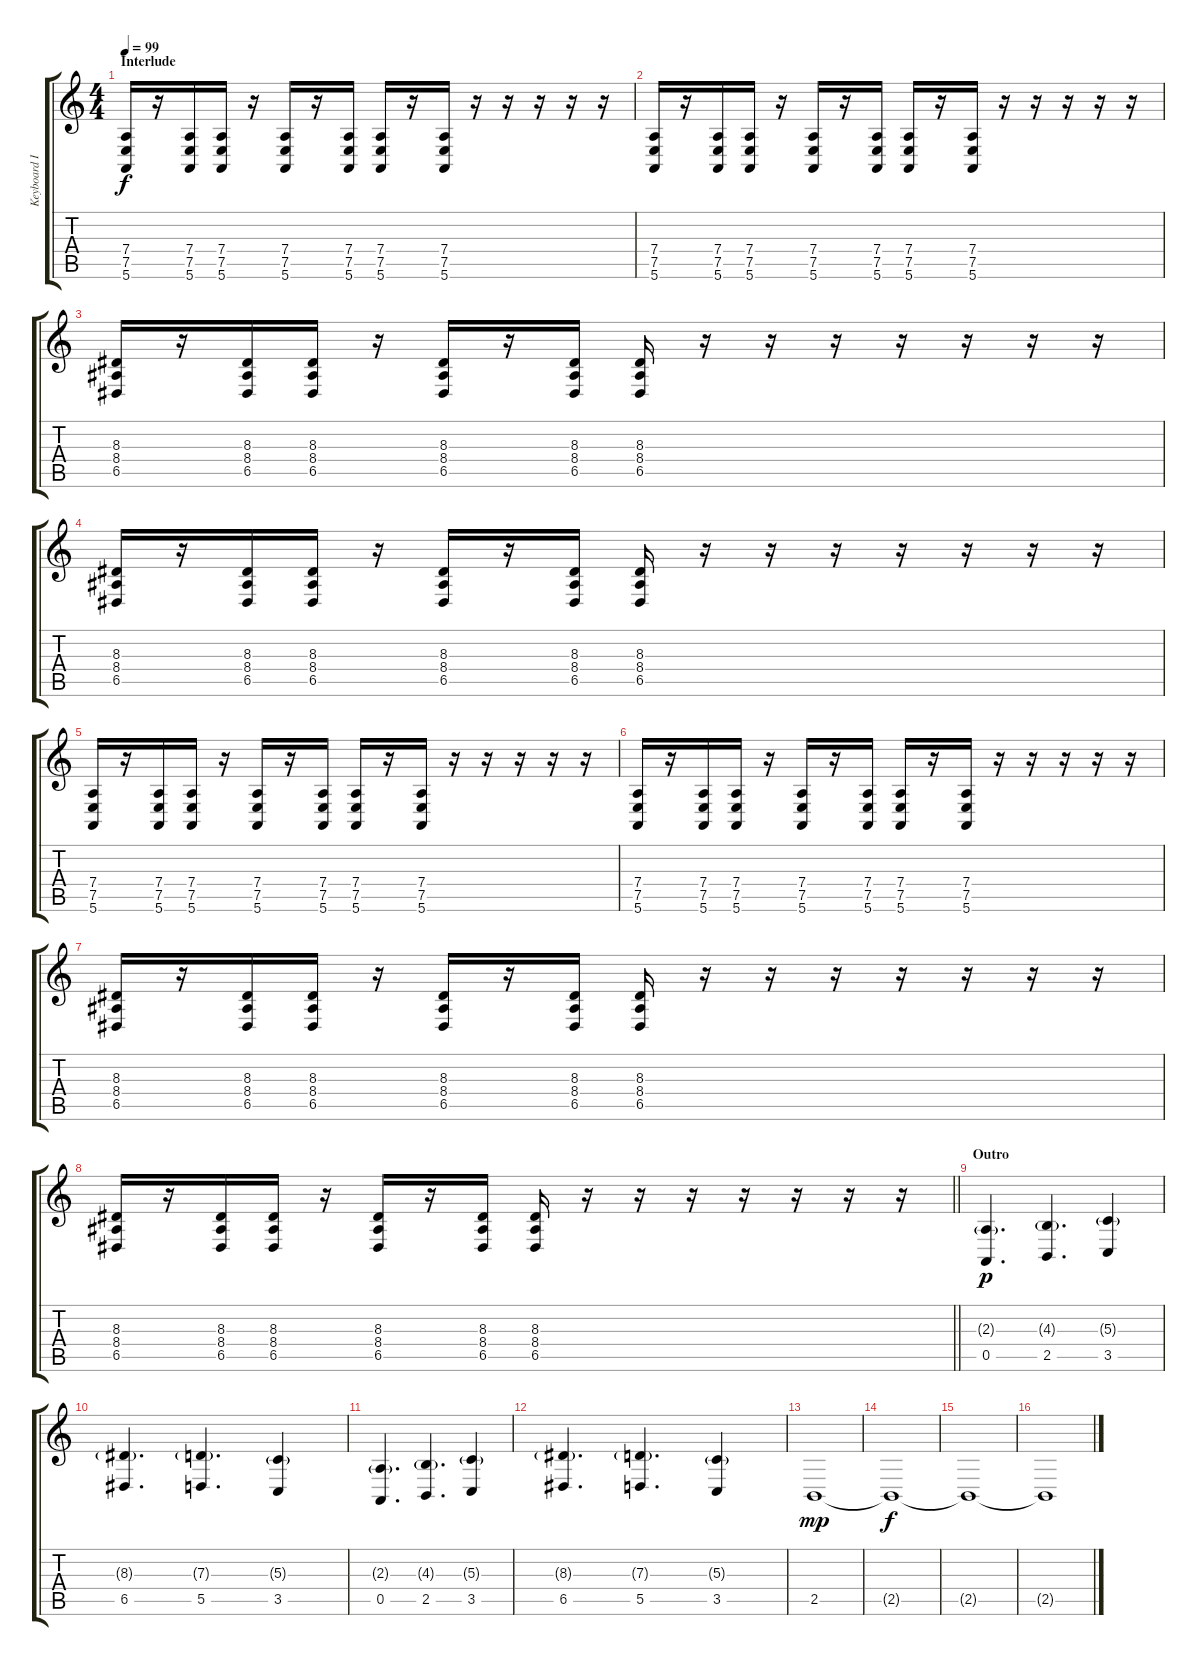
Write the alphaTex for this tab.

\track ("Keyboard I" "Keyboard I") {instrument frenchhorn}
\staff {score tabs}
\tuning (E4 B3 G3 D3 A2 E2) {hide}
\ts (4 4)
\section ("" "Interlude")
\tempo 99
\clef g2
\ks c
(7.4 7.5 5.6).16{dy f} r.16 (7.4 7.5 5.6).16 (7.4 7.5 5.6).16 r.16 (7.4 7.5 5.6).16 r.16 (7.4 7.5 5.6).16 (7.4 7.5 5.6).16 r.16 (7.4 7.5 5.6).16 r.16 r.16 r.16 r.16 r.16 |
(7.4 7.5 5.6).16 r.16 (7.4 7.5 5.6).16 (7.4 7.5 5.6).16 r.16 (7.4 7.5 5.6).16 r.16 (7.4 7.5 5.6).16 (7.4 7.5 5.6).16 r.16 (7.4 7.5 5.6).16 r.16 r.16 r.16 r.16 r.16 |
(8.3 8.4 6.5).16 r.16 (8.3 8.4 6.5).16 (8.3 8.4 6.5).16 r.16 (8.3 8.4 6.5).16 r.16 (8.3 8.4 6.5).16 (8.3 8.4 6.5).16 r.16 r.16 r.16 r.16 r.16 r.16 r.16 |
(8.3 8.4 6.5).16 r.16 (8.3 8.4 6.5).16 (8.3 8.4 6.5).16 r.16 (8.3 8.4 6.5).16 r.16 (8.3 8.4 6.5).16 (8.3 8.4 6.5).16 r.16 r.16 r.16 r.16 r.16 r.16 r.16 |
(7.4 7.5 5.6).16 r.16 (7.4 7.5 5.6).16 (7.4 7.5 5.6).16 r.16 (7.4 7.5 5.6).16 r.16 (7.4 7.5 5.6).16 (7.4 7.5 5.6).16 r.16 (7.4 7.5 5.6).16 r.16 r.16 r.16 r.16 r.16 |
(7.4 7.5 5.6).16 r.16 (7.4 7.5 5.6).16 (7.4 7.5 5.6).16 r.16 (7.4 7.5 5.6).16 r.16 (7.4 7.5 5.6).16 (7.4 7.5 5.6).16 r.16 (7.4 7.5 5.6).16 r.16 r.16 r.16 r.16 r.16 |
(8.3 8.4 6.5).16 r.16 (8.3 8.4 6.5).16 (8.3 8.4 6.5).16 r.16 (8.3 8.4 6.5).16 r.16 (8.3 8.4 6.5).16 (8.3 8.4 6.5).16 r.16 r.16 r.16 r.16 r.16 r.16 r.16 |
\barLineRight lightlight
(8.3 8.4 6.5).16 r.16 (8.3 8.4 6.5).16 (8.3 8.4 6.5).16 r.16 (8.3 8.4 6.5).16 r.16 (8.3 8.4 6.5).16 (8.3 8.4 6.5).16 r.16 r.16 r.16 r.16 r.16 r.16 r.16 |
\section ("" "Outro")
(2.3{g} 0.5).4{d dy p} (4.3{g} 2.5).4{d} (5.3{g} 3.5).4 |
(8.3{g} 6.5).4{d} (7.3{g} 5.5).4{d} (5.3{g} 3.5).4 |
(2.3{g} 0.5).4{d} (4.3{g} 2.5).4{d} (5.3{g} 3.5).4 |
(8.3{g} 6.5).4{d} (7.3{g} 5.5).4{d} (5.3{g} 3.5).4 |
2.5.1{dy mp volume 0} |
2.5{t}.1{dy f} |
2.5{t}.1 |
2.5{t}.1
